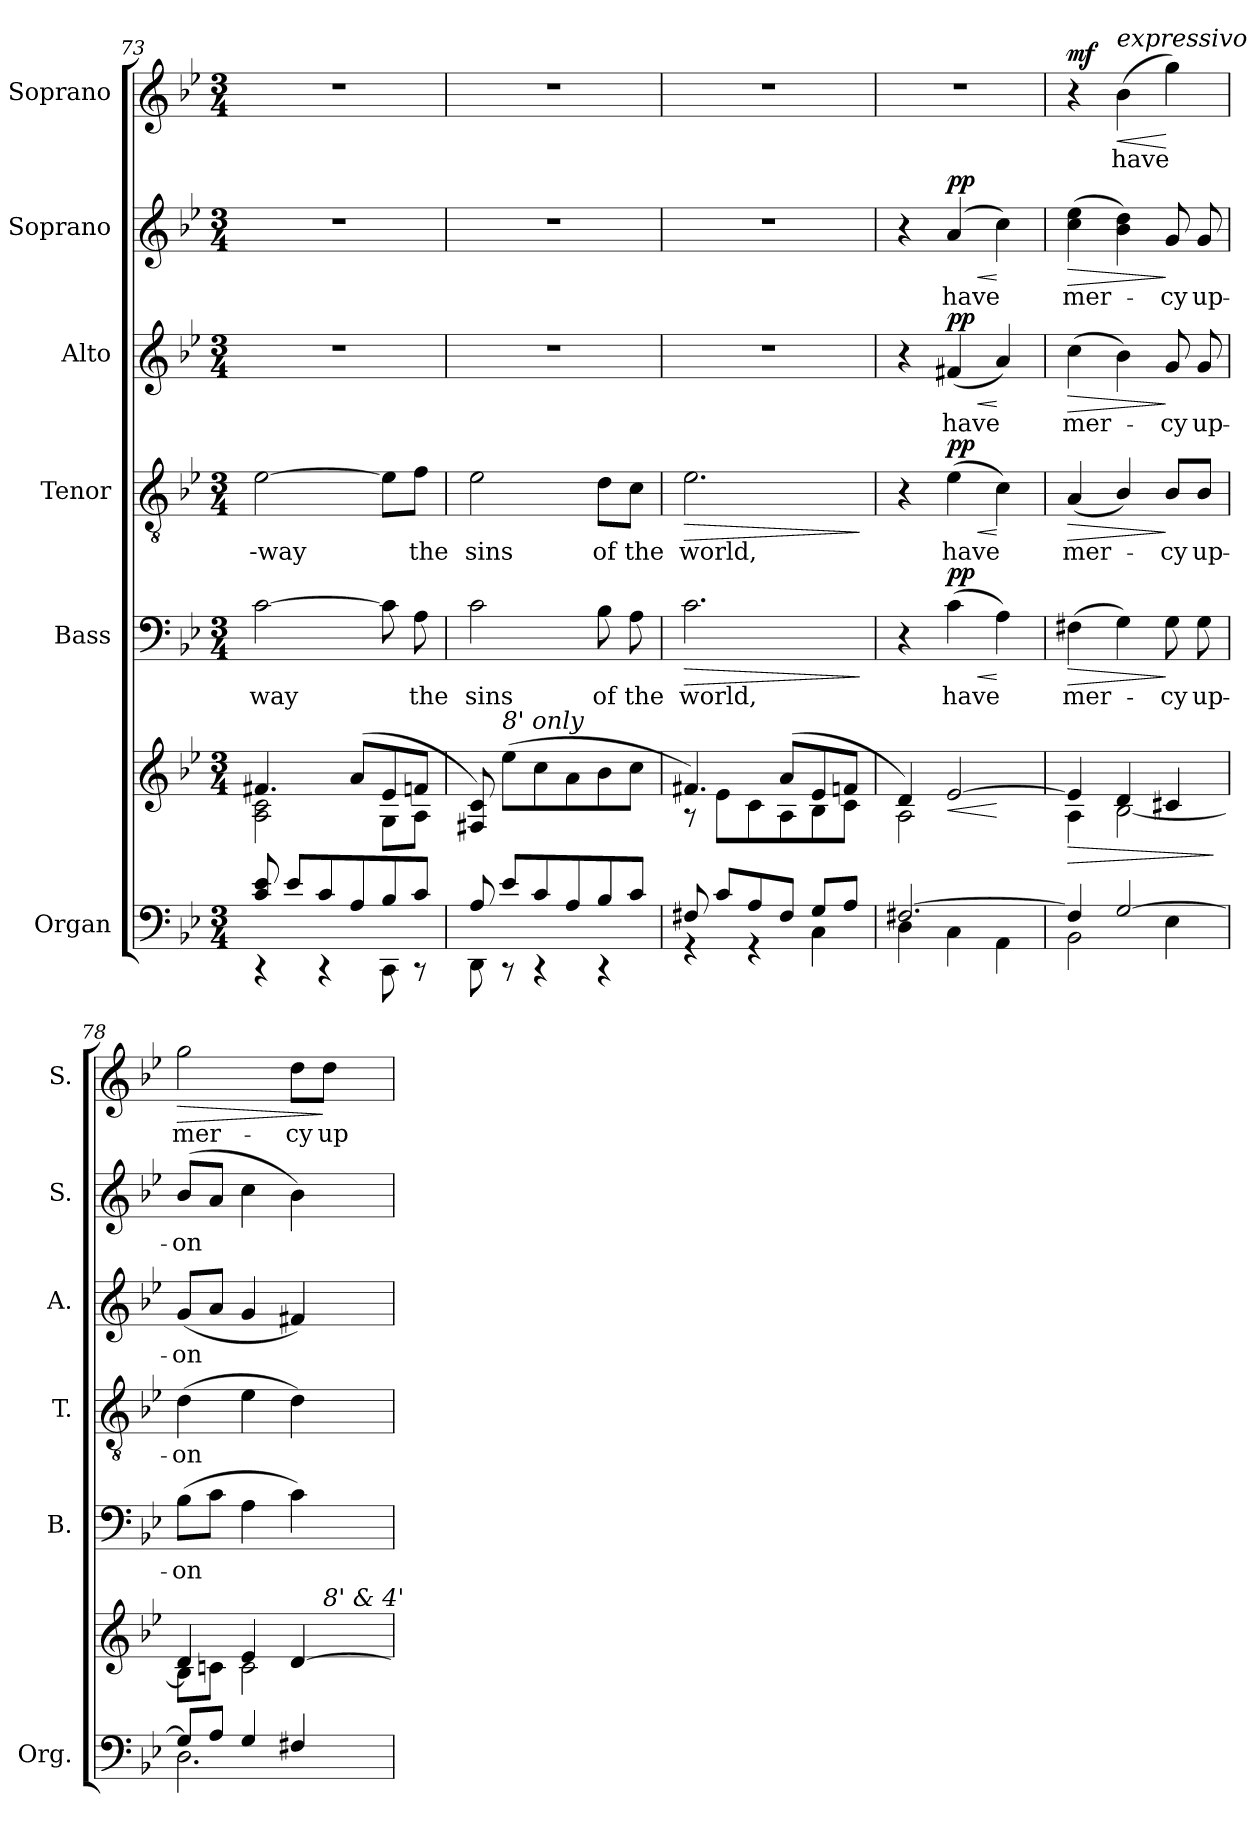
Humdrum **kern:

**kern	**kern	**dynam	**kern	**text	**dynam	**kern	**text	**dynam	**kern	**text	**dynam	**kern	**text	**dynam	**kern	**text	**dynam
*part6	*part6	*part6	*part5	*part5	*part5	*part4	*part4	*part4	*part3	*part3	*part3	*part2	*part2	*part2	*part1	*part1	*part1
*staff7	*staff6	*staff6/7	*staff5	*staff5	*staff5	*staff4	*staff4	*staff4	*staff3	*staff3	*staff3	*staff2	*staff2	*staff2	*staff1	*staff1	*staff1
*I"Organ	*	*	*I"Bass	*	*	*I"Tenor	*	*	*I"Alto	*	*	*I"Soprano	*	*	*I"Soprano	*	*
*I'Org.	*	*	*I'B.	*	*	*I'T.	*	*	*I'A.	*	*	*I'S.	*	*	*I'S.	*	*
!!LO:PB:g=z
*clefF4	*clefG2	*	*clefF4	*	*	*clefGv2	*	*	*clefG2	*	*	*clefG2	*	*	*clefG2	*	*
*	*	*	*	*	*	*ITrd7c12	*	*	*	*	*	*	*	*	*	*	*
*k[b-e-]	*k[b-e-]	*	*k[b-e-]	*	*	*k[b-e-]	*	*	*k[b-e-]	*	*	*k[b-e-]	*	*	*k[b-e-]	*	*
*B-:	*B-:	*	*B-:	*	*	*B-:	*	*	*B-:	*	*	*B-:	*	*	*B-:	*	*
*M3/4	*M3/4	*	*M3/4	*	*	*M3/4	*	*	*M3/4	*	*	*M3/4	*	*	*M3/4	*	*
=73	=73	=73	=73	=73	=73	=73	=73	=73	=73	=73	=73	=73	=73	=73	=73	=73	=73
*^	*^	*	*	*	*	*	*	*	*	*	*	*	*	*	*	*	*
!	!	!	!	!	!	!LO:LY:b:color=#000000	!	!	!	!	!	!	!	!	!	!	!	!	!
!	!	!	!	!	!	!	!	!	!LO:LY:b:color=#000000	!	!LO:N:vis=1	!	!	!LO:N:vis=1	!	!	!LO:N:vis=1	!	!
8ci/ 8e-i	4r	4.f#Xi/	2Ai\ 2ci	.	[2ci\	-way	.	[2E-i\	--way	.	2.r	.	.	2.r	.	.	2.r	.	.
8e-i/L	.	.	.	.	.	.	.	.	.	.	.	.	.	.	.	.	.	.	.
8ci/	4r	.	.	.	.	.	.	.	.	.	.	.	.	.	.	.	.	.	.
8Ai/	.	(8ai/L	.	.	.	.	.	.	.	.	.	.	.	.	.	.	.	.	.
8B-i/	8CCi\	8e-i/	8Gi\L	.	8ci\]	.	.	8E-i\L]	.	.	.	.	.	.	.	.	.	.	.
!	!	!	!	!	!	!LO:LY:b:color=#000000	!	!	!	!	!	!	!	!	!	!	!	!	!
!	!	!	!	!	!	!	!	!	!LO:LY:b:color=#000000	!	!	!	!	!	!	!	!	!	!
8ci/J	8r	8fni/J	8Ai\J	.	8Ai\	the	.	8Fi\J	the	.	.	.	.	.	.	.	.	.	.
*	*	*v	*v	*	*	*	*	*	*	*	*	*	*	*	*	*	*	*	*
=74	=74	=74	=74	=74	=74	=74	=74	=74	=74	=74	=74	=74	=74	=74	=74	=74	=74	=74
*	*	*^	*	*	*	*	*	*	*	*	*	*	*	*	*	*	*	*
!	!	!	!	!	!	!LO:LY:b:color=#000000	!	!	!	!	!	!	!	!	!	!	!	!	!
*	*	*v	*v	*	*	*	*	*	*	*	*	*	*	*	*	*	*	*	*
*	*	*^	*	*	*	*	*	*	*	*	*	*	*	*	*	*	*	*
!	!	!	!	!	!	!	!	!	!LO:LY:b:color=#000000	!	!LO:N:vis=1	!	!	!LO:N:vis=1	!	!	!LO:N:vis=1	!	!
*	*	*v	*v	*	*	*	*	*	*	*	*	*	*	*	*	*	*	*	*
8Ai/	8DDi\	8F#Xi/ 8ci)	.	2ci\	sins	.	2E-i\	sins	.	2.r	.	.	2.r	.	.	2.r	.	.
!	!	!LO:TX:a:i:t=8' only	!	!	!	!	!	!	!	!	!	!	!	!	!	!	!	!
8e-i/L	8r	(8ee-i\L	.	.	.	.	.	.	.	.	.	.	.	.	.	.	.	.
8ci/	4r	8cci\	.	.	.	.	.	.	.	.	.	.	.	.	.	.	.	.
8Ai/	.	8ai\	.	.	.	.	.	.	.	.	.	.	.	.	.	.	.	.
!	!	!	!	!	!LO:LY:b:color=#000000	!	!	!	!	!	!	!	!	!	!	!	!	!
!	!	!	!	!	!	!	!	!LO:LY:b:color=#000000	!	!	!	!	!	!	!	!	!	!
8B-i/	4r	8b-i\	.	8B-i\	of	.	8Di\L	of	.	.	.	.	.	.	.	.	.	.
!	!	!	!	!	!LO:LY:b:color=#000000	!	!	!	!	!	!	!	!	!	!	!	!	!
!	!	!	!	!	!	!	!	!LO:LY:b:color=#000000	!	!	!	!	!	!	!	!	!	!
8ci/J	.	8cci\J	.	8Ai\	the	.	8Ci\J	the	.	.	.	.	.	.	.	.	.	.
=75	=75	=75	=75	=75	=75	=75	=75	=75	=75	=75	=75	=75	=75	=75	=75	=75	=75	=75
*	*	*^	*	*	*	*	*	*	*	*	*	*	*	*	*	*	*	*
!	!	!	!	!	!	!LO:LY:b:color=#000000	!LO:HP:b	!	!	!	!	!	!	!	!	!	!	!	!
!	!	!	!	!	!	!	!	!	!LO:LY:b:color=#000000	!LO:HP:b	!LO:N:vis=1	!	!	!LO:N:vis=1	!	!	!LO:N:vis=1	!	!
8F#Xi/	4r	4.f#Xi/)	8r	.	2.ci\	world,	>	2.E-i\	world,	>	2.r	.	.	2.r	.	.	2.r	.	.
8ci/L	.	.	8e-i\L	.	.	.	.	.	.	.	.	.	.	.	.	.	.	.	.
8Ai/	4r	.	8ci\	.	.	.	.	.	.	.	.	.	.	.	.	.	.	.	.
8F#i/J	.	(8ai/L	8Ai\	.	.	.	.	.	.	.	.	.	.	.	.	.	.	.	.
8Gi/L	4Ci\	8e-i/	8B-i\	.	.	.	.	.	.	.	.	.	.	.	.	.	.	.	.
8Ai/J	.	8fni/J	8ci\J	.	.	.	.	.	.	.	.	.	.	.	.	.	.	.	.
*v	*v	*	*	*	*	*	*	*	*	*	*	*	*	*	*	*	*	*	*
*	*v	*v	*	*	*	*	*	*	*	*	*	*	*	*	*	*	*	*
.	.	.	.	.	]	.	.	]	.	.	.	.	.	.	.	.	.
=76	=76	=76	=76	=76	=76	=76	=76	=76	=76	=76	=76	=76	=76	=76	=76	=76	=76
*^	*^	*	*	*	*	*	*	*	*	*	*	*	*	*	*	*	*
!	!	!	!	!	!	!	!	!	!	!	!	!	!	!	!	!	!LO:N:vis=1	!	!
[2.F#Xi/	4Di\	4di/)	2Ai\	.	4r	.	.	4r	.	.	4r	.	.	4r	.	.	2.r	.	.
!	!	!	!	!LO:HP:b	!	!	!	!	!	!	!	!	!	!	!	!	!	!	!
!	!	!	!	!	!	!LO:LY:b:color=#000000	!LO:HP:b	!	!	!	!	!	!	!	!	!	!	!	!
!	!	!	!	!	!	!	!	!	!LO:LY:b:color=#000000	!LO:HP:b	!	!	!	!	!	!	!	!	!
!	!	!	!	!	!	!	!	!	!	!	!	!LO:LY:b:color=#000000	!LO:HP:b	!	!	!	!	!	!
!	!	!	!	!	!	!	!	!	!	!	!	!	!	!	!LO:LY:b:color=#000000	!LO:HP:b	!	!	!
.	4Ci\	[2e-i/	.	<	(4ci\	have	< pp	(4E-i\	have	< pp	(4f#Xi/	have	< pp	(4ai/	have	< pp	.	.	.
.	4AAi\	.	4ryy	[	4Ai\)	.	[	4Ci\)	.	[	4ai/)	.	[	4cci\)	.	[	.	.	.
=77	=77	=77	=77	=77	=77	=77	=77	=77	=77	=77	=77	=77	=77	=77	=77	=77	=77	=77	=77
!	!	!	!	!LO:HP:b	!	!	!	!	!	!	!	!	!	!	!	!	!	!	!
!	!	!	!	!	!	!LO:LY:b:color=#000000	!LO:HP:b	!	!	!	!	!	!	!	!	!	!	!	!
!	!	!	!	!	!	!	!	!	!LO:LY:b:color=#000000	!LO:HP:b	!	!	!	!	!	!	!	!	!
!	!	!	!	!	!	!	!	!	!	!	!	!LO:LY:b:color=#000000	!LO:HP:b	!	!	!	!	!	!
!	!	!	!	!	!	!	!	!	!	!	!	!	!	!	!LO:LY:b:color=#000000	!LO:HP:b	!	!	!
4F#i/]	2BB-i\	4e-i/]	4Ai\	>	(4F#Xi\	mer-	>	(4AAi/	mer-	>	(4cci\	mer-	>	(4cci\ 4ee-i	mer-	>	4r	.	mf
!	!	!	!	!	!	!	!	!	!	!	!	!	!	!	!	!	!LO:TX:a:i:t=expressivo	!	!
!	!	!	!	!	!	!	!	!	!	!	!	!	!	!	!	!	!	!LO:LY:b:color=#000000	!LO:HP:b
[2Gi/	.	4di/	[2B-i\	.	4Gi\)	.	.	4BB-i/)	.	.	4b-i\)	.	.	4b-i\ 4ddi)	.	.	(4b-i\	have	<
!	!	!	!	!	!	!LO:LY:b:color=#000000	!	!	!	!	!	!	!	!	!	!	!	!	!
!	!	!	!	!	!	!	!	!	!LO:LY:b:color=#000000	!	!	!	!	!	!	!	!	!	!
!	!	!	!	!	!	!	!	!	!	!	!	!LO:LY:b:color=#000000	!	!	!	!	!	!	!
!	!	!	!	!	!	!	!	!	!	!	!	!	!	!	!LO:LY:b:color=#000000	!	!	!	!
.	4E-i\	4c#Xi/	.	.	8Gi\	-cy	]	8BB-i/L	-cy	]	8gi/	-cy	]	8gi/	-cy	]	4ggi\)	.	[
!	!	!	!	!	!	!LO:LY:b:color=#000000	!	!	!	!	!	!	!	!	!	!	!	!	!
!	!	!	!	!	!	!	!	!	!LO:LY:b:color=#000000	!	!	!	!	!	!	!	!	!	!
!	!	!	!	!	!	!	!	!	!	!	!	!LO:LY:b:color=#000000	!	!	!	!	!	!	!
!	!	!	!	!	!	!	!	!	!	!	!	!	!	!	!LO:LY:b:color=#000000	!	!	!	!
.	.	.	.	.	8Gi\	up-	.	8BB-i/J	up-	.	8gi/	up-	.	8gi/	up-	.	.	.	.
*v	*v	*	*	*	*	*	*	*	*	*	*	*	*	*	*	*	*	*	*
*	*v	*v	*	*	*	*	*	*	*	*	*	*	*	*	*	*	*	*
.	.	]	.	.	.	.	.	.	.	.	.	.	.	.	.	.	.
!!LO:LB:g=z
=78	=78	=78	=78	=78	=78	=78	=78	=78	=78	=78	=78	=78	=78	=78	=78	=78	=78
*^	*^	*	*	*	*	*	*	*	*	*	*	*	*	*	*	*	*
!	!	!	!	!	!	!LO:LY:b:color=#000000	!	!	!	!	!	!	!	!	!	!	!	!	!
!	!	!	!	!	!	!	!	!	!LO:LY:b:color=#000000	!	!	!	!	!	!	!	!	!	!
!	!	!	!	!	!	!	!	!	!	!	!	!LO:LY:b:color=#000000	!	!	!	!	!	!	!
!	!	!	!	!	!	!	!	!	!	!	!	!	!	!	!LO:LY:b:color=#000000	!	!	!	!
!	!	!	!	!	!	!	!	!	!	!	!	!	!	!	!	!	!	!LO:LY:b:color=#000000	!LO:HP:b
*	*	*	*^	*	*	*	*	*	*	*	*	*	*	*	*	*	*	*	*
8Gi/L]	2.Di\	4di/	8B-i\L]	2ryy	.	(8B-i\L	-on	.	(4Di\	-on	.	(8gi/L	-on	.	(8b-i/L	-on	.	2ggi\	mer-	>
8Ai/J	.	.	8cni\J	.	.	8ci\J	.	.	.	.	.	8ai/J	.	.	8ai/J	.	.	.	.	.
4Gi/	.	4e-i/	2ci\	.	.	4Ai\	.	.	4E-i\	.	.	4gi/	.	.	4cci\	.	.	.	.	.
!	!	!	!	!	!	!	!	!	!	!	!	!	!	!	!	!	!	!	!LO:LY:b:color=#000000	!
4F#Xi/	.	[4di/	.	8ryy	.	4ci\)	.	.	4Di\)	.	.	4f#Xi/)	.	.	4b-i\)	.	.	8ddi\L	-cy	.
!	!	!	!	!LO:TX:a:i:t=8' & 4'	!	!	!	!	!	!	!	!	!	!	!	!	!	!	!	!
!	!	!	!	!	!	!	!	!	!	!	!	!	!	!	!	!	!	!	!LO:LY:b:color=#000000	!
.	.	.	.	8ryy	.	.	.	.	.	.	.	.	.	.	.	.	.	8ddi\J	up-	]
*v	*v	*	*	*	*	*	*	*	*	*	*	*	*	*	*	*	*	*	*	*
*	*v	*v	*v	*	*	*	*	*	*	*	*	*	*	*	*	*	*	*	*
=	=	=	=	=	=	=	=	=	=	=	=	=	=	=	=	=	=
*-	*-	*-	*-	*-	*-	*-	*-	*-	*-	*-	*-	*-	*-	*-	*-	*-	*-
